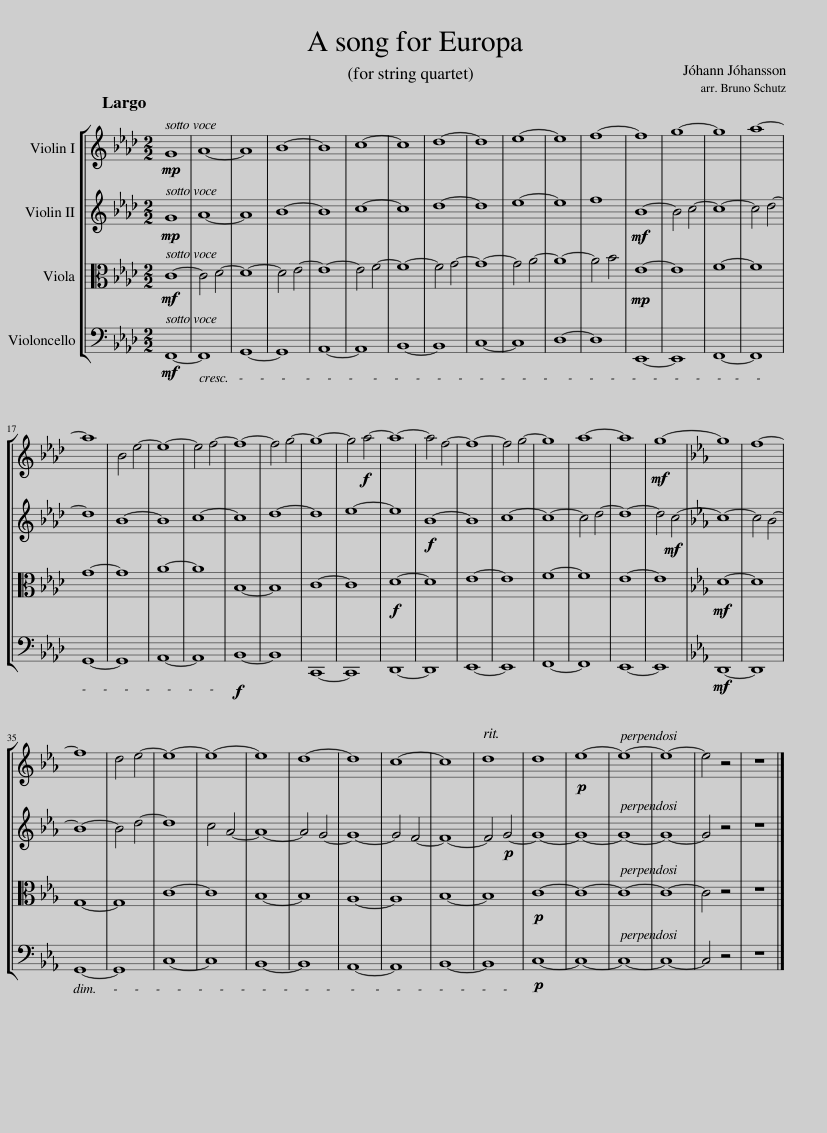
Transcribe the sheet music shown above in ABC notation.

X:1
%%score [ 1 2 3 4 ]
L:1/8
Q:1/4=50
M:2/2
I:linebreak $
K:Ab
V:1 treble
V:2 treble
V:3 alto
V:4 bass
V:1
!mp! G8 | A8- | A8 | B8- | B8 | %5
 c8- | c8 | d8- | d8 | e8- | %10
 e8 | f8- | f8 | g8- | g8 | %15
 a8- |$ a8 | B4 e4- | e8- | e4 f4- | %20
 f8- | f4 g4- | g8- | g4!f! a4- | a8- | %25
 a4 f4- | f8- | f4 g4- | g8 | a8- | %30
 a8 |!mf! g8- |[K:Eb] g8 | f8- |$ f8 | %35
 d4 e4- | e8- | e8- | e8 | d8- | %40
 d8 | c8- | c8 | d8 | d8 | %45
!p! e8- | e8- | e8- | e4 z4 | z8 |] %50
V:2
!mp! G8 | A8- | A8 | B8- | B8 | %5
 c8- | c8 | d8- | d8 | e8- | %10
 e8 | f8 |!mf! B8- | B4 c4- | c8- | %15
 c4 d4- |$ d8 | B8- | B8 | c8- | %20
 c8 | d8- | d8 | e8- | e8 | %25
!f! B8- | B8 | c8- | c8- | c4 d4- | %30
 d8- | d4!mf! c4- |[K:Eb] c8- | c4 B4- |$ B8- | %35
 B4 d4- | d8 | c4 A4- | A8- | A4 G4- | %40
 G8- | G4 F4- | F8- | F4!p! G4- | G8- | %45
 G8- | G8- | G8- | G4 z4 | z8 |] %50
V:3
!mf! C8- | C4 D4- | D8- | D4 E4- | E8- | %5
 E4 F4- | F8- | F4 G4- | G8- | G4 A4- | %10
 A8- | A4 B4 |!mp! E8- | E8 | F8- | %15
 F8 |$ G8- | G8 | A8- | A8 | %20
 B,8- | B,8 | C8- | C8 |!f! D8- | %25
 D8 | E8- | E8 | F8- | F8 | %30
 E8- | E8 |[K:Eb]!mf! D8- | D8 |$ G,8- | %35
 G,8 | C8- | C8 | B,8- | B,8 | %40
 A,8- | A,8 | B,8- | B,8 |!p! C8- | %45
 C8- | C8- | C8- | C4 z4 | z8 |] %50
V:4
!mf! F,,8- | F,,8 | G,,8- | G,,8 | A,,8- | %5
 A,,8 | B,,8- | B,,8 | C,8- | C,8 | %10
 D,8- | D,8 | E,,8- | E,,8 | F,,8- | %15
 F,,8 |$ G,,8- | G,,8 | A,,8- | A,,8 | %20
!f! B,,8- | B,,8 | C,,8- | C,,8 | D,,8- | %25
 D,,8 | E,,8- | E,,8 | F,,8- | F,,8 | %30
 E,,8- | E,,8 |[K:Eb]!mf! D,,8- | D,,8 |$ G,,8- | %35
 G,,8 | C,8- | C,8 | B,,8- | B,,8 | %40
 A,,8- | A,,8 | B,,8- | B,,8 |!p! C,8- | %45
 C,8- | C,8- | C,8- | C,4 z4 | z8 |] %50
